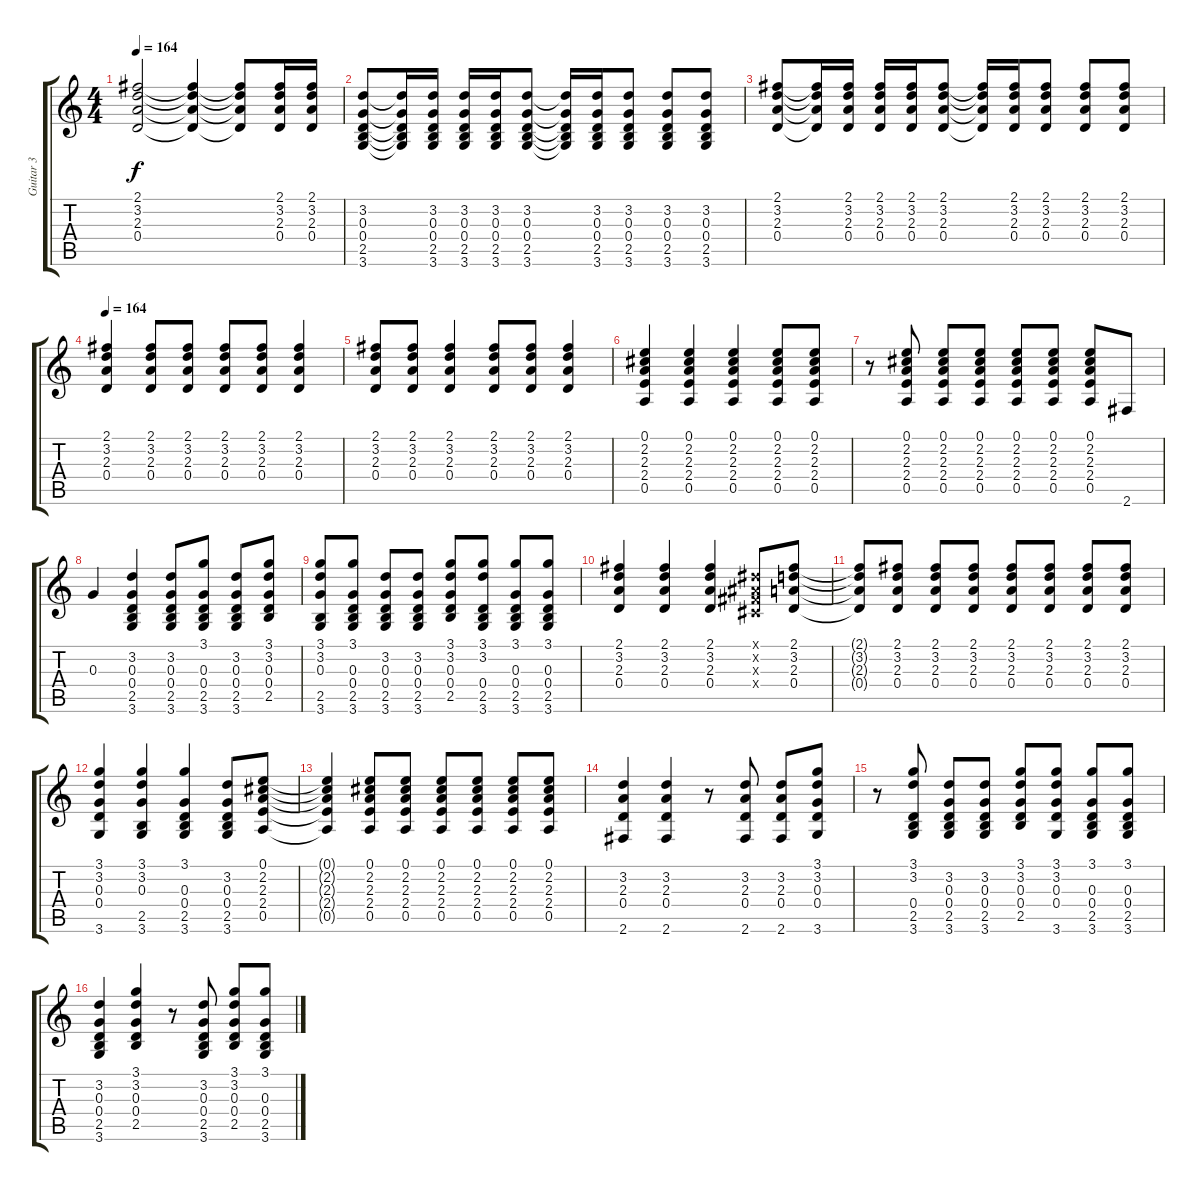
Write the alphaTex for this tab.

\track ("Guitar 3" "Guitar 3") {instrument acousticguitarsteel}
\staff {score tabs}
\tuning (E4 B3 G3 D3 A2 E2) {hide}
\ts (4 4)
\tempo 164
\clef g2
\ks c
(2.1 3.2 2.3 0.4).2{dy f} (2.1{t} 3.2{t} 2.3{t} 0.4{t}).4 (2.1{t} 3.2{t} 2.3{t} 0.4{t}).8 (2.1 3.2 2.3 0.4).16 (2.1 3.2 2.3 0.4).16 |
(3.2 0.3 0.4 2.5 3.6).8 (3.2{t} 0.3{t} 0.4{t} 2.5{t} 3.6{t}).16 (3.2 0.3 0.4 2.5 3.6).16 (3.2 0.3 0.4 2.5 3.6).16 (3.2 0.3 0.4 2.5 3.6).16 (3.2 0.3 0.4 2.5 3.6).8 (3.2{t} 0.3{t} 0.4{t} 2.5{t} 3.6{t}).16 (3.2 0.3 0.4 2.5 3.6).16 (3.2 0.3 0.4 2.5 3.6).8 (3.2 0.3 0.4 2.5 3.6).8 (3.2 0.3 0.4 2.5 3.6).8 |
(2.1 3.2 2.3 0.4).8 (2.1{t} 3.2{t} 2.3{t} 0.4{t}).16 (2.1 3.2 2.3 0.4).16 (2.1 3.2 2.3 0.4).16 (2.1 3.2 2.3 0.4).16 (2.1 3.2 2.3 0.4).8 (2.1{t} 3.2{t} 2.3{t} 0.4{t}).16 (2.1 3.2 2.3 0.4).16 (2.1 3.2 2.3 0.4).8 (2.1 3.2 2.3 0.4).8 (2.1 3.2 2.3 0.4).8 |
\tempo 164
(2.1 3.2 2.3 0.4).4 (2.1 3.2 2.3 0.4).8 (2.1 3.2 2.3 0.4).8 (2.1 3.2 2.3 0.4).8 (2.1 3.2 2.3 0.4).8 (2.1 3.2 2.3 0.4).4 |
(2.1 3.2 2.3 0.4).8 (2.1 3.2 2.3 0.4).8 (2.1 3.2 2.3 0.4).4 (2.1 3.2 2.3 0.4).8 (2.1 3.2 2.3 0.4).8 (2.1 3.2 2.3 0.4).4 |
(0.1 2.2 2.3 2.4 0.5).4 (0.1 2.2 2.3 2.4 0.5).4 (0.1 2.2 2.3 2.4 0.5).4 (0.1 2.2 2.3 2.4 0.5).8 (0.1 2.2 2.3 2.4 0.5).8 |
r.8 (0.1 2.2 2.3 2.4 0.5).8 (0.1 2.2 2.3 2.4 0.5).8 (0.1 2.2 2.3 2.4 0.5).8 (0.1 2.2 2.3 2.4 0.5).8 (0.1 2.2 2.3 2.4 0.5).8 (0.1 2.2 2.3 2.4 0.5).8 2.6.8 |
0.3.4 (3.2 0.3 0.4 2.5 3.6).4 (3.2 0.3 0.4 2.5 3.6).8 (3.1 0.3 0.4 2.5 3.6).8 (3.2 0.3 0.4 2.5 3.6).8 (3.1 3.2 0.3 0.4 2.5).8 |
(3.1 3.2 0.3 2.5 3.6).8 (3.1 0.3 0.4 2.5 3.6).8 (3.2 0.3 0.4 2.5 3.6).8 (3.2 0.3 0.4 2.5 3.6).8 (3.1 3.2 0.3 0.4 2.5).8 (3.1 3.2 0.4 2.5 3.6).8 (3.1 0.3 0.4 2.5 3.6).8 (3.1 0.3 0.4 2.5 3.6).8 |
(2.1 3.2 2.3 0.4).4 (2.1 3.2 2.3 0.4).4 (2.1 3.2 2.3 0.4).4 (-1.1{x} -1.2{x} -1.3{x} -1.4{x}).8 (2.1 3.2 2.3 0.4).8 |
(2.1{t} 3.2{t} 2.3{t} 0.4{t}).8 (2.1 3.2 2.3 0.4).8 (2.1 3.2 2.3 0.4).8 (2.1 3.2 2.3 0.4).8 (2.1 3.2 2.3 0.4).8 (2.1 3.2 2.3 0.4).8 (2.1 3.2 2.3 0.4).8 (2.1 3.2 2.3 0.4).8 |
(3.1 3.2 0.3 0.4 3.6).4 (3.1 3.2 0.3 2.5 3.6).4 (3.1 0.3 0.4 2.5 3.6).4 (3.2 0.3 0.4 2.5 3.6).8 (0.1 2.2 2.3 2.4 0.5).8 |
(0.1{t} 2.2{t} 2.3{t} 2.4{t} 0.5{t}).4 (0.1 2.2 2.3 2.4 0.5).8 (0.1 2.2 2.3 2.4 0.5).8 (0.1 2.2 2.3 2.4 0.5).8 (0.1 2.2 2.3 2.4 0.5).8 (0.1 2.2 2.3 2.4 0.5).8 (0.1 2.2 2.3 2.4 0.5).8 |
(3.2 2.3 0.4 2.6).4 (3.2 2.3 0.4 2.6).4 r.8 (3.2 2.3 0.4 2.6).8 (3.2 2.3 0.4 2.6).8 (3.1 3.2 0.3 0.4 3.6).8 |
r.8 (3.1 3.2 0.4 2.5 3.6).8 (3.2 0.3 0.4 2.5 3.6).8 (3.2 0.3 0.4 2.5 3.6).8 (3.1 3.2 0.3 0.4 2.5).8 (3.1 3.2 0.3 0.4 3.6).8 (3.1 0.3 0.4 2.5 3.6).8 (3.1 0.3 0.4 2.5 3.6).8 |
(3.2 0.3 0.4 2.5 3.6).4 (3.1 3.2 0.3 0.4 2.5).4 r.8 (3.2 0.3 0.4 2.5 3.6).8 (3.1 3.2 0.3 0.4 2.5).8 (3.1 0.3 0.4 2.5 3.6).8
